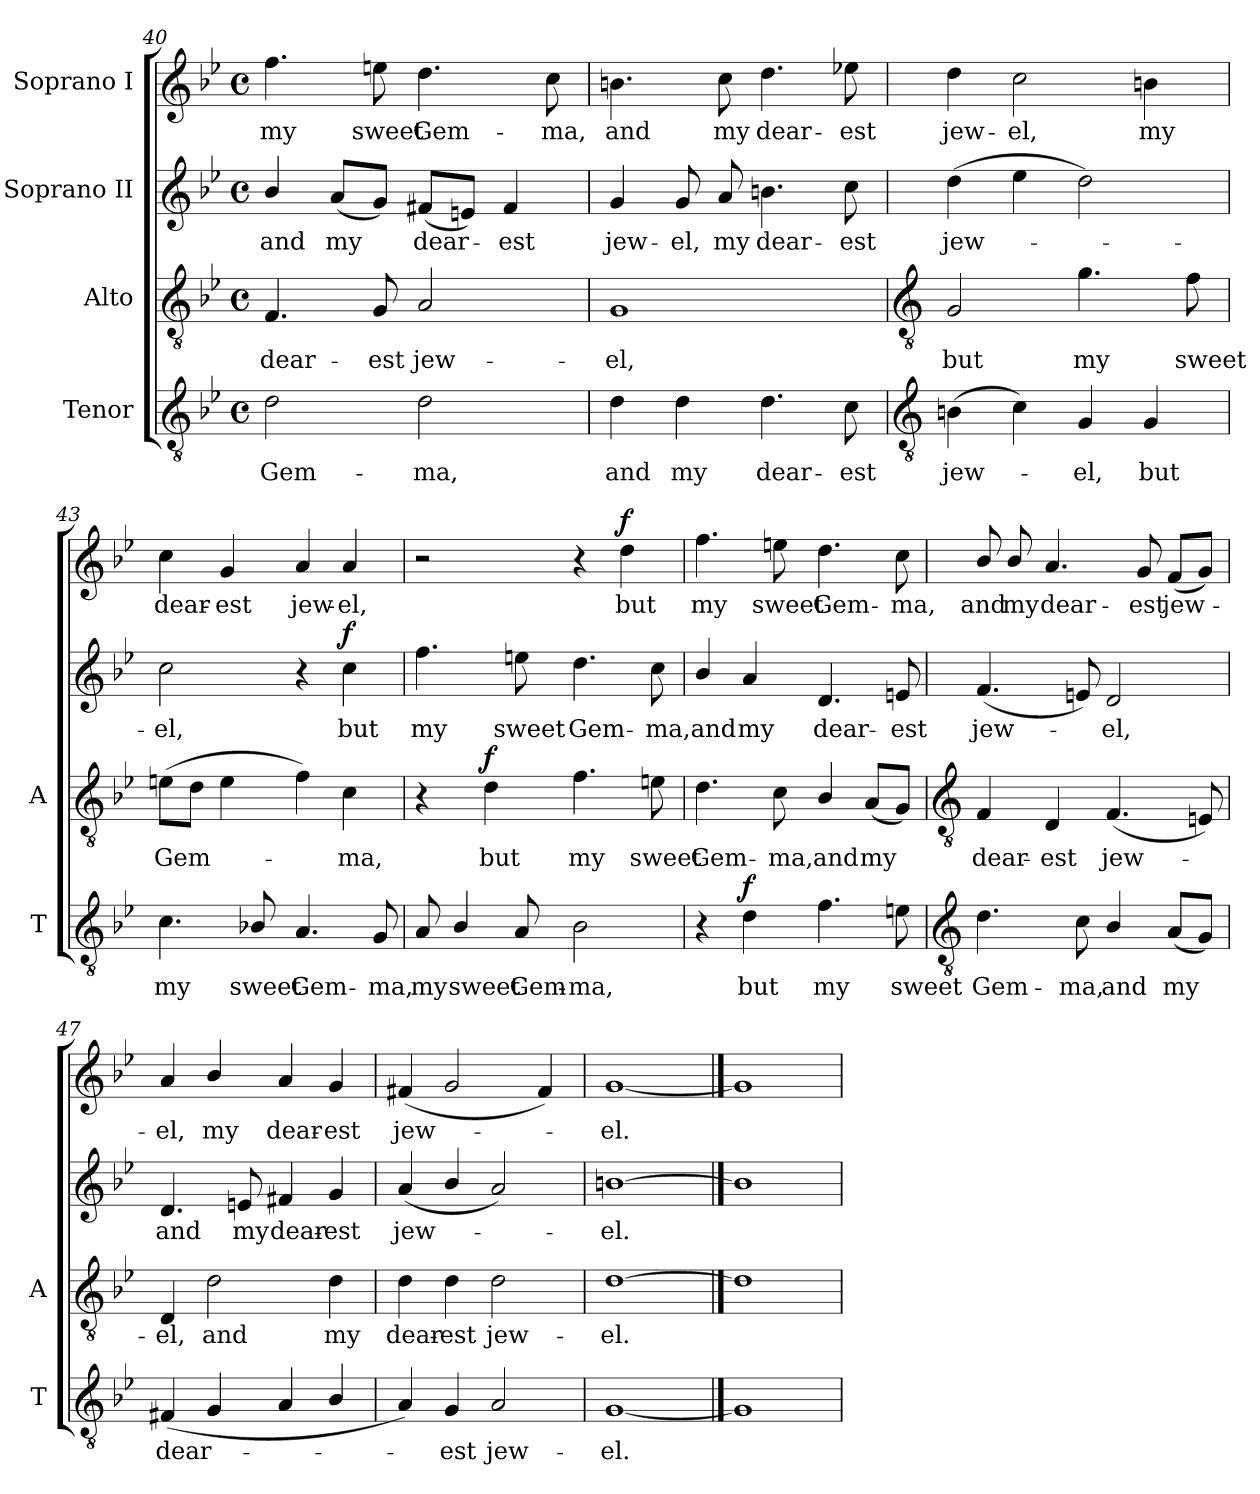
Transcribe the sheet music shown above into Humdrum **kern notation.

**kern	**text	**dynam	**kern	**text	**dynam	**kern	**text	**dynam	**kern	**text	**dynam
*part4	*part4	*part4	*part3	*part3	*part3	*part2	*part2	*part2	*part1	*part1	*part1
*staff4	*staff4	*staff4	*staff3	*staff3	*staff3	*staff2	*staff2	*staff2	*staff1	*staff1	*staff1
*I"Tenor	*	*	*I"Alto	*	*	*I"Soprano II	*	*	*I"Soprano I	*	*
*I'T	*	*	*I'A	*	*	*	*	*	*	*	*
*clefGv2	*	*	*clefGv2	*	*	*clefG2	*	*	*clefG2	*	*
*k[b-e-]	*	*	*k[b-e-]	*	*	*k[b-e-]	*	*	*k[b-e-]	*	*
*B-:	*	*	*B-:	*	*	*B-:	*	*	*B-:	*	*
*M4/4	*	*	*M4/4	*	*	*M4/4	*	*	*M4/4	*	*
*met(c)	*	*	*met(c)	*	*	*met(c)	*	*	*met(c)	*	*
=40	=40	=40	=40	=40	=40	=40	=40	=40	=40	=40	=40
!	!LO:LY:b	!	!	!LO:LY:b	!	!	!LO:LY:b	!	!	!LO:LY:b	!
2d	Gem-	.	4.F	dear-	.	4b-/	and	.	4.ff	my	.
!	!	!	!	!	!	!	!LO:LY:b	!	!	!	!
.	.	.	.	.	.	(<8aL	my	.	.	.	.
!	!	!	!	!LO:LY:b	!	!	!	!	!	!LO:LY:b	!
.	.	.	8G	-est	.	8gJ)	.	.	8een	sweet	.
!	!LO:LY:b	!	!	!LO:LY:b	!	!	!LO:LY:b	!	!	!LO:LY:b	!
2d	-ma,	.	2A	jew-	.	(<8f#XL	dear-	.	4.dd	Gem-	.
.	.	.	.	.	.	8enJ)	.	.	.	.	.
!	!	!	!	!	!	!	!LO:LY:b	!	!	!	!
.	.	.	.	.	.	4f#	est	.	.	.	.
!	!	!	!	!	!	!	!	!	!	!LO:LY:b	!
.	.	.	.	.	.	.	.	.	8cc	-ma,	.
=41	=41	=41	=41	=41	=41	=41	=41	=41	=41	=41	=41
!	!LO:LY:b	!	!	!LO:LY:b	!	!	!LO:LY:b	!	!	!LO:LY:b	!
4d	and	.	1G	-el,	.	4g	jew-	.	4.bn	and	.
!	!LO:LY:b	!	!	!	!	!	!LO:LY:b	!	!	!	!
4d	my	.	.	.	.	8g	-el,	.	.	.	.
!	!	!	!	!	!	!	!LO:LY:b	!	!	!LO:LY:b	!
.	.	.	.	.	.	8a	my	.	8cc	my	.
!	!LO:LY:b	!	!	!	!	!	!LO:LY:b	!	!	!LO:LY:b	!
4.d	dear-	.	.	.	.	4.bn	dear-	.	4.dd	dear-	.
!	!LO:LY:b	!	!	!	!	!	!LO:LY:b	!	!	!LO:LY:b	!
8c	-est	.	.	.	.	8cc	-est	.	8ee-X	-est	.
!!LO:LB:g=z
=42	=42	=42	=42	=42	=42	=42	=42	=42	=42	=42	=42
*clefGv2	*	*	*clefGv2	*	*	*	*	*	*	*	*
!	!LO:LY:b	!	!	!LO:LY:b	!	!	!LO:LY:b	!	!	!LO:LY:b	!
(>4Bn	jew-	.	2G	but	.	(>4dd	jew-	.	4dd	jew-	.
!	!	!	!	!	!	!	!	!	!	!LO:LY:b	!
4c)	.	.	.	.	.	4ee-	.	.	2cc	-el,	.
!	!LO:LY:b	!	!	!LO:LY:b	!	!	!	!	!	!	!
4G	el,	.	4.g	my	.	2dd)	.	.	.	.	.
!	!LO:LY:b	!	!	!	!	!	!	!	!	!LO:LY:b	!
4G	but	.	.	.	.	.	.	.	4bn	my	.
!	!	!	!	!LO:LY:b	!	!	!	!	!	!	!
.	.	.	8f	sweet	.	.	.	.	.	.	.
=43	=43	=43	=43	=43	=43	=43	=43	=43	=43	=43	=43
!	!LO:LY:b	!	!	!LO:LY:b	!	!	!LO:LY:b	!	!	!LO:LY:b	!
4.c	my	.	(>8enL	Gem-	.	2cc	el,	.	4cc	dear-	.
.	.	.	8dJ	.	.	.	.	.	.	.	.
!	!	!	!	!	!	!	!	!	!	!LO:LY:b	!
.	.	.	4e	.	.	.	.	.	4g	-est	.
!	!LO:LY:b	!	!	!	!	!	!	!	!	!	!
8B-X/	sweet	.	.	.	.	.	.	.	.	.	.
!	!LO:LY:b	!	!	!	!	!	!	!	!	!LO:LY:b	!
4.A	Gem-	.	4f)	.	.	4r	.	.	4a	jew-	.
!	!	!	!	!LO:LY:b	!	!	!LO:LY:b	!LO:DY:b	!	!LO:LY:b	!
.	.	.	4c	ma,	.	4cc	but	f	4a	-el,	.
!	!LO:LY:b	!	!	!	!	!	!	!	!	!	!
8G	-ma,	.	.	.	.	.	.	.	.	.	.
=44	=44	=44	=44	=44	=44	=44	=44	=44	=44	=44	=44
!	!LO:LY:b	!	!	!	!	!	!LO:LY:b	!	!	!	!
8A	my	.	4r	.	.	4.ff	my	.	2r	.	.
!	!LO:LY:b	!	!	!	!	!	!	!	!	!	!
4B-/	sweet	.	.	.	.	.	.	.	.	.	.
!	!	!	!	!LO:LY:b	!LO:DY:b	!	!	!	!	!	!
.	.	.	4d	but	f	.	.	.	.	.	.
!	!LO:LY:b	!	!	!	!	!	!LO:LY:b	!	!	!	!
8A	Gem-	.	.	.	.	8een	sweet	.	.	.	.
!	!LO:LY:b	!	!	!LO:LY:b	!	!	!LO:LY:b	!	!	!	!
2B-	-ma,	.	4.f	my	.	4.dd	Gem-	.	4r	.	.
!	!	!	!	!	!	!	!	!	!	!LO:LY:b	!LO:DY:b
.	.	.	.	.	.	.	.	.	4dd	but	f
!	!	!	!	!LO:LY:b	!	!	!LO:LY:b	!	!	!	!
.	.	.	8en	sweet	.	8cc	-ma,	.	.	.	.
=45	=45	=45	=45	=45	=45	=45	=45	=45	=45	=45	=45
!	!	!	!	!LO:LY:b	!	!	!LO:LY:b	!	!	!LO:LY:b	!
4r	.	.	4.d	Gem-	.	4b-/	and	.	4.ff	my	.
!	!LO:LY:b	!LO:DY:b	!	!	!	!	!LO:LY:b	!	!	!	!
4d	but	f	.	.	.	4a	my	.	.	.	.
!	!	!	!	!LO:LY:b	!	!	!	!	!	!LO:LY:b	!
.	.	.	8c	-ma,	.	.	.	.	8een	sweet	.
!	!LO:LY:b	!	!	!LO:LY:b	!	!	!LO:LY:b	!	!	!LO:LY:b	!
4.f	my	.	4B-/	and	.	4.d	dear-	.	4.dd	Gem-	.
!	!	!	!	!LO:LY:b	!	!	!	!	!	!	!
.	.	.	(<8AL	my	.	.	.	.	.	.	.
!	!LO:LY:b	!	!	!	!	!	!LO:LY:b	!	!	!LO:LY:b	!
8en	sweet	.	8GJ)	.	.	8en	-est	.	8cc	-ma,	.
!!LO:LB:g=z
=46	=46	=46	=46	=46	=46	=46	=46	=46	=46	=46	=46
*clefGv2	*	*	*clefGv2	*	*	*	*	*	*	*	*
!	!LO:LY:b	!	!	!LO:LY:b	!	!	!LO:LY:b	!	!	!LO:LY:b	!
4.d	Gem-	.	4F	dear-	.	(<4.f	jew-	.	8b-/	and	.
!	!	!	!	!	!	!	!	!	!	!LO:LY:b	!
.	.	.	.	.	.	.	.	.	8b-/	my	.
!	!	!	!	!LO:LY:b	!	!	!	!	!	!LO:LY:b	!
.	.	.	4D	-est	.	.	.	.	4.a	dear-	.
!	!LO:LY:b	!	!	!	!	!	!	!	!	!	!
8c	-ma,	.	.	.	.	8en)	.	.	.	.	.
!	!LO:LY:b	!	!	!LO:LY:b	!	!	!LO:LY:b	!	!	!	!
4B-/	and	.	(<4.F	jew-	.	2d	el,	.	.	.	.
!	!	!	!	!	!	!	!	!	!	!LO:LY:b	!
.	.	.	.	.	.	.	.	.	8g	-est	.
!	!LO:LY:b	!	!	!	!	!	!	!	!	!LO:LY:b	!
(<8AL	my	.	.	.	.	.	.	.	(<8fL	jew-	.
8GJ)	.	.	8En)	.	.	.	.	.	8gJ)	.	.
=47	=47	=47	=47	=47	=47	=47	=47	=47	=47	=47	=47
!	!LO:LY:b	!	!	!LO:LY:b	!	!	!LO:LY:b	!	!	!LO:LY:b	!
(<4F#X	dear-	.	4D	el,	.	4.d	and	.	4a	el,	.
!	!	!	!	!LO:LY:b	!	!	!	!	!	!LO:LY:b	!
4G	.	.	2d	and	.	.	.	.	4b-/	my	.
!	!	!	!	!	!	!	!LO:LY:b	!	!	!	!
.	.	.	.	.	.	8en	my	.	.	.	.
!	!	!	!	!	!	!	!LO:LY:b	!	!	!LO:LY:b	!
4A	.	.	.	.	.	4f#X	dear-	.	4a	dear-	.
!	!	!	!	!LO:LY:b	!	!	!LO:LY:b	!	!	!LO:LY:b	!
4B-/	.	.	4d	my	.	4g	-est	.	4g	-est	.
=48	=48	=48	=48	=48	=48	=48	=48	=48	=48	=48	=48
!	!	!	!	!LO:LY:b	!	!	!LO:LY:b	!	!	!LO:LY:b	!
4A/)	.	.	4d	dear-	.	(<4a	jew-	.	(<4f#X	jew-	.
!	!LO:LY:b	!	!	!LO:LY:b	!	!	!	!	!	!	!
4G	est	.	4d	-est	.	4b-/	.	.	2g	.	.
!	!LO:LY:b	!	!	!LO:LY:b	!	!	!	!	!	!	!
2A	jew-	.	2d	jew-	.	2a)	.	.	.	.	.
.	.	.	.	.	.	.	.	.	4f#)	.	.
=49	=49	=49	=49	=49	=49	=49	=49	=49	=49	=49	=49
!	!LO:LY:b	!	!	!LO:LY:b	!	!	!LO:LY:b	!	!	!LO:LY:b	!
[1G	-el.	.	[1d	-el.	.	[1bn	el.	.	[1g	el.	.
==50	==50	==50	==50	==50	==50	==50	==50	==50	==50	==50	==50
1G]	.	.	1d]	.	.	1b]	.	.	1g]	.	.
=	=	=	=	=	=	=	=	=	=	=	=
*-	*-	*-	*-	*-	*-	*-	*-	*-	*-	*-	*-
